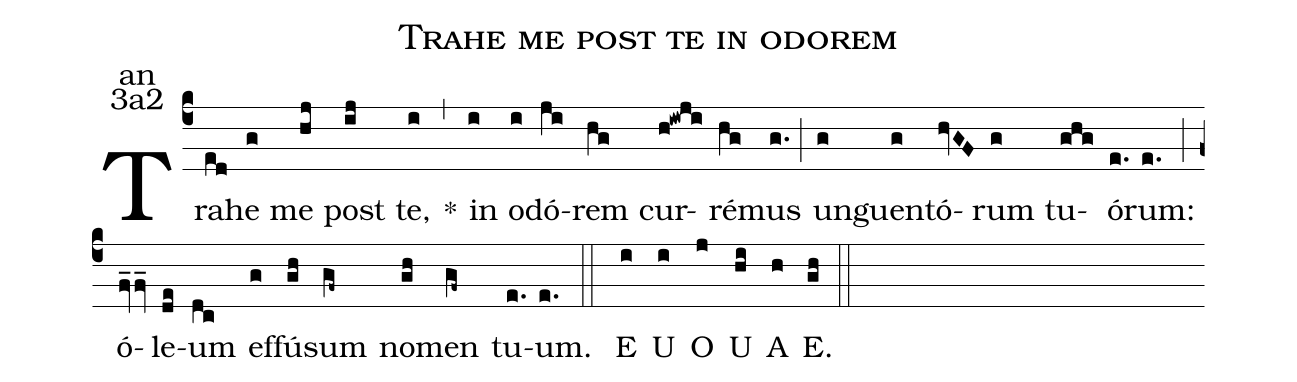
name:Trahe me post te in odorem;
office-part:an;
mode:3a2;
%%
(c4) Tra(ed)he(g) me(hj) post(ij) te,(i) <sp>*</sp>(,) in(i) o(i)dó(ji)rem(hg) cur(h!iwji)ré(hg)mus(g.) (;)
un(g)guen(g)tó(hvGF)rum(g) tu(ghg)ó(e.)rum:(e.) (;)
ó(fvfv__)le(de)um(dc) ef(g)fú(gh)sum(gf~) no(gh)men(gf~) tu(e.)um.(e.)  (::)
<eu> E(i) U(i) O(j) U(hi) A(h) E.(gh) </eu> (::)
